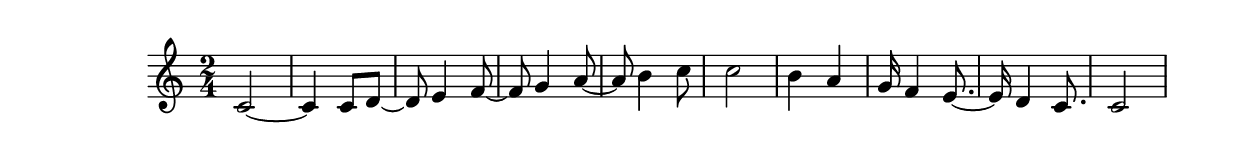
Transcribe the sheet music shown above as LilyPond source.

\version "1.5.68"

\header{
texidoc="

If the Note_heads_engraver is replaced by the Completion_heads_engraver, 
notes that cross bar lines are split into tied notes.
"
}

\score{
  \notes\relative c'{
  \time 2/4

  c2. c8 d4 e f g a b c8 c2 b4 a g16 f4 e d c8. c2 
  }
  \paper{
    \translator{
      \ThreadContext
      \remove "Note_heads_engraver"
      \consists "Completion_heads_engraver"
    }
  }
}